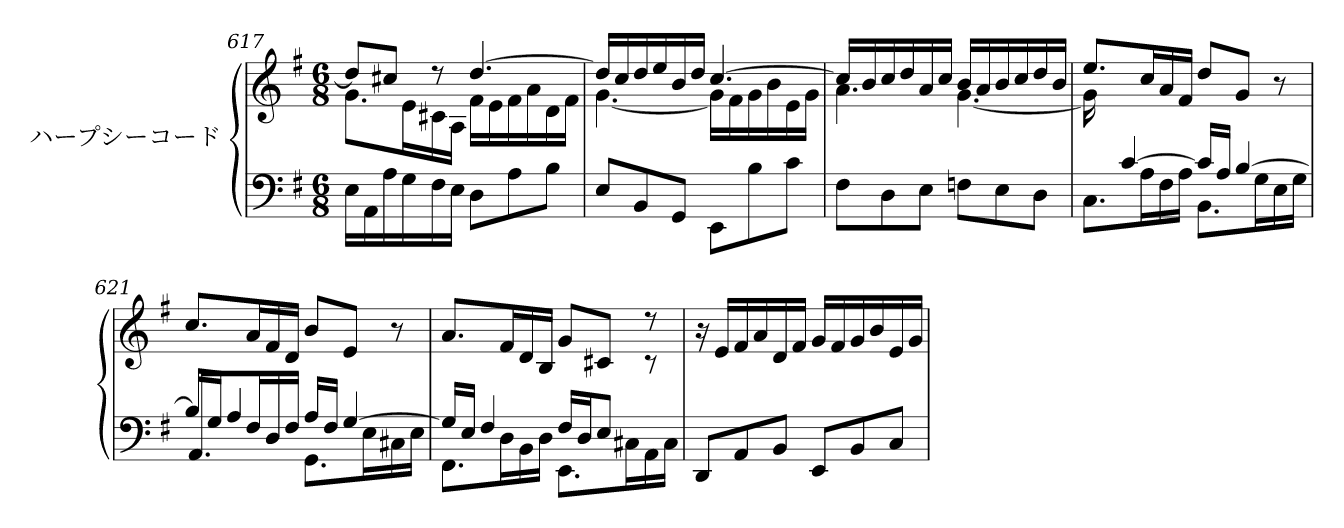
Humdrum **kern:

**kern	**kern
*part1	*part1
*staff2	*staff1
*I"ハープシーコード	*
*clefF4	*clefG2
*k[f#]	*k[f#]
*M6/8	*M6/8
=617	=617
*	*^
16E\LL	8dd/L]	8.g\L
16AA\	.	.
16A\	8cc#X/J	.
16G\	.	16e\L
16F#\	8rdd	16c#X\
16E\JJ	.	16A\JJ
8D\L	[4.dd/	16f#\LL
.	.	16e\
8A\	.	16f#\
.	.	16a\
8B\J	.	16d\
.	.	16f#\JJ
!!LO:LB:g=z	!!
=618	=618	=618
8E/L	16dd/LL]	[4.g\
.	16cc/	.
8BB/	16dd/	.
.	16ee/	.
8GG/J	16b/	.
.	16dd/JJ	.
8EE\L	[4.cc/	16g\LL]
.	.	16f#\
8B\	.	16g\
.	.	16b\
8c\J	.	16e\
.	.	16g\JJ
=619	=619	=619
8F#\L	16cc/LL]	4.a\
.	16b/	.
8D\	16cc/	.
.	16dd/	.
8E\J	16a/	.
.	16cc/JJ	.
8Fn\L	16b/LL	[4.g\
.	16a/	.
8E\	16b/	.
.	16cc/	.
8D\J	16dd/	.
.	16b/JJ	.
=620	=620	=620
*^	*	*
16ryy	8.C\L	8.ee/L	16g\LL]
16G/JJ	.	.	2ryy
[4c/	.	.	.
.	16A\L	16cc/L	.
.	16F#\	16a/	.
.	16A\JJ	16f#/JJ	.
16c/LL]	8.BB\L	8dd/L	.
16A/JJ	.	.	.
[4B/	.	8g/J	.
.	16G\L	.	8.ryy
.	16E\	8r	.
.	16G\JJ	.	.
*	*	*v	*v
!!LO:PB:g=z
=621	=621	=621
16B/LL]	8.AA/L	8.cc/L
16G/JJ	.	.
4A/	.	.
.	16F#/L	16a/L
.	16D/	16f#/
.	16F#/JJ	16d/JJ
16A/LL	8.GG\L	8b/L
16F#/JJ	.	.
[4G/	.	8e/J
.	16E\L	.
.	16C#X\	8r
.	16E\JJ	.
=622	=622	=622
*	*	*^
16G/LL]	8.FF#\L	8.a/L	8ryy
16E/JJ	.	.	.
*	*	*v	*v
4F#/	.	.
.	16D\L	16f#/L
.	16BB\	16d/
.	16D\JJ	16B/JJ
16F#/LL	8.EE\L	8g/L
16D/J	.	.
8E/J	.	8c#X/J
.	16C#X\L	.
*	*	*^
8ryy	16AA\	8r	8rc
.	16C#\JJ	.	.
*v	*v	*	*
*	*v	*v
=623	=623
8DD/L	16r
.	16e/LL
8AA/	16f#/
.	16a/
8BB/J	16d/
.	16f#/JJ
8EE/L	16g/LL
.	16f#/
8BB/	16g/
.	16b/
8C/J	16e/
.	16g/JJ
=	=
*-	*-
